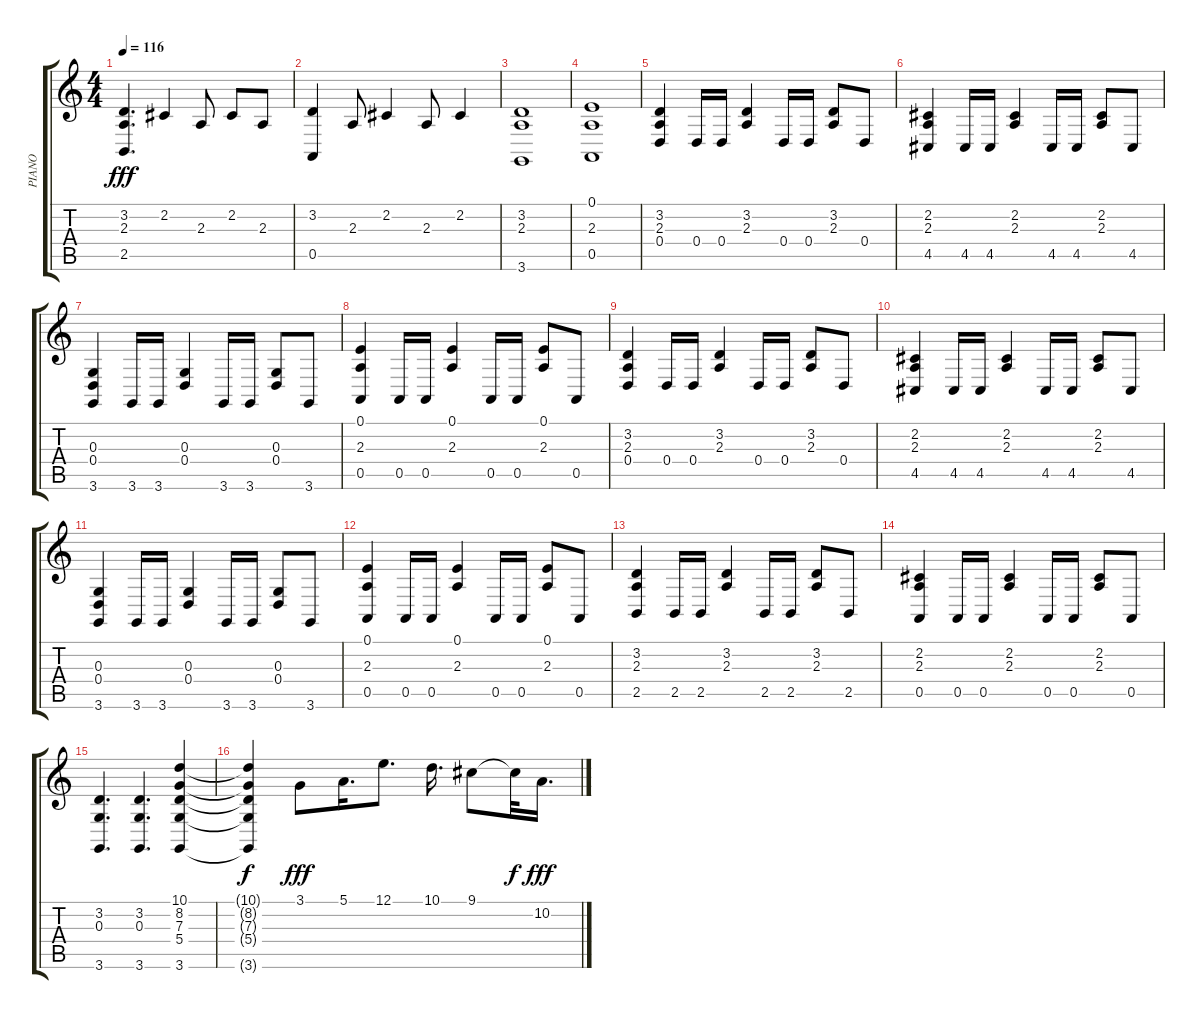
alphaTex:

\track ("PIANO" "PIANO") {instrument acousticgrandpiano}
\staff {score tabs}
\tuning (E4 B3 G3 D3 A2 E2) {hide}
\ts (4 4)
\tempo 116
\clef g2
\ks c
(3.2 2.3 2.5).4{d dy fff} 2.2.4 2.3.8 2.2.8 2.3.8 |
(3.2 0.5).4 2.3.8 2.2.4 2.3.8 2.2.4 |
(3.2 2.3 3.6).1 |
(0.1 2.3 0.5).1 |
(3.2 2.3 0.4).4 0.4.16 0.4.16 (3.2 2.3).4 0.4.16 0.4.16 (3.2 2.3).8 0.4.8 |
(2.2 2.3 4.5).4 4.5.16 4.5.16 (2.2 2.3).4 4.5.16 4.5.16 (2.2 2.3).8 4.5.8 |
(0.3 0.4 3.6).4 3.6.16 3.6.16 (0.3 0.4).4 3.6.16 3.6.16 (0.3 0.4).8 3.6.8 |
(0.1 2.3 0.5).4 0.5.16 0.5.16 (0.1 2.3).4 0.5.16 0.5.16 (0.1 2.3).8 0.5.8 |
(3.2 2.3 0.4).4 0.4.16 0.4.16 (3.2 2.3).4 0.4.16 0.4.16 (3.2 2.3).8 0.4.8 |
(2.2 2.3 4.5).4 4.5.16 4.5.16 (2.2 2.3).4 4.5.16 4.5.16 (2.2 2.3).8 4.5.8 |
(0.3 0.4 3.6).4 3.6.16 3.6.16 (0.3 0.4).4 3.6.16 3.6.16 (0.3 0.4).8 3.6.8 |
(0.1 2.3 0.5).4 0.5.16 0.5.16 (0.1 2.3).4 0.5.16 0.5.16 (0.1 2.3).8 0.5.8 |
(3.2 2.3 2.5).4 2.5.16 2.5.16 (3.2 2.3).4 2.5.16 2.5.16 (3.2 2.3).8 2.5.8 |
(2.2 2.3 0.5).4 0.5.16 0.5.16 (2.2 2.3).4 0.5.16 0.5.16 (2.2 2.3).8 0.5.8 |
(3.2 0.3 3.6).4{d} (3.2 0.3 3.6).4{d} (10.1 8.2 7.3 5.4 3.6).4 |
(10.1{t} 8.2{t} 7.3{t} 5.4{t} 3.6{t}).4{dy f} 3.1.8{dy fff} 5.1.16{d} 12.1.8{d} 10.1.16{d} 9.1.8 9.1{t}.32{dy f} 10.2.16{d dy fff}
